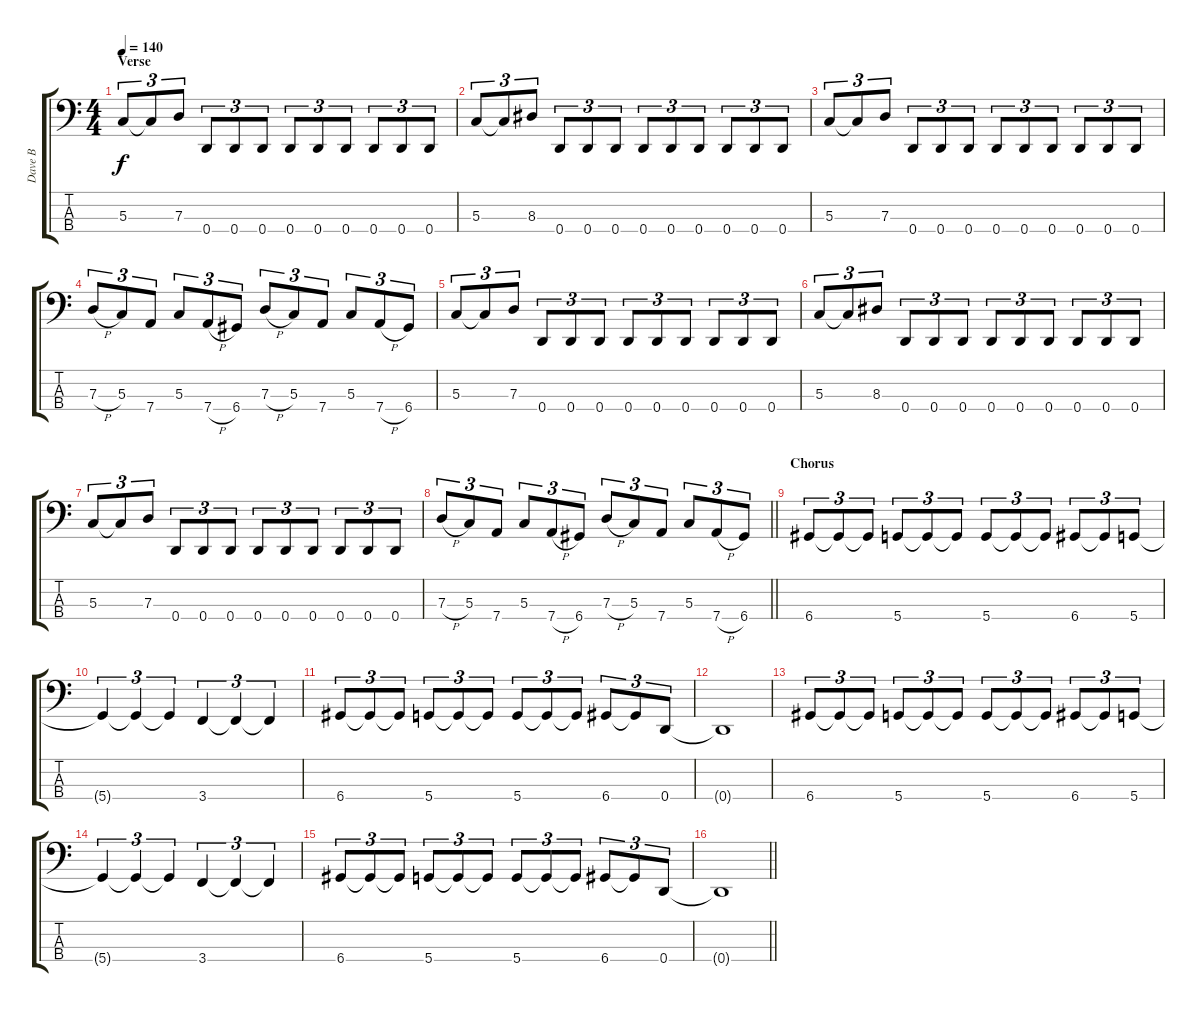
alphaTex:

\track ("Dave B" "Dave B") {instrument electricbassfinger}
\staff {score tabs}
\tuning (F2 C2 G1 D1) {hide}
\ts (4 4)
\section ("" "Verse")
\tempo 140
\clef f4
\ks c
5.3.8{tu (3 2) dy f} 5.3{t}.8{tu (3 2)} 7.3.8{tu (3 2)} 0.4.8{tu (3 2)} 0.4.8{tu (3 2)} 0.4.8{tu (3 2)} 0.4.8{tu (3 2)} 0.4.8{tu (3 2)} 0.4.8{tu (3 2)} 0.4.8{tu (3 2)} 0.4.8{tu (3 2)} 0.4.8{tu (3 2)} |
5.3.8{tu (3 2)} 5.3{t}.8{tu (3 2)} 8.3.8{tu (3 2)} 0.4.8{tu (3 2)} 0.4.8{tu (3 2)} 0.4.8{tu (3 2)} 0.4.8{tu (3 2)} 0.4.8{tu (3 2)} 0.4.8{tu (3 2)} 0.4.8{tu (3 2)} 0.4.8{tu (3 2)} 0.4.8{tu (3 2)} |
5.3.8{tu (3 2)} 5.3{t}.8{tu (3 2)} 7.3.8{tu (3 2)} 0.4.8{tu (3 2)} 0.4.8{tu (3 2)} 0.4.8{tu (3 2)} 0.4.8{tu (3 2)} 0.4.8{tu (3 2)} 0.4.8{tu (3 2)} 0.4.8{tu (3 2)} 0.4.8{tu (3 2)} 0.4.8{tu (3 2)} |
7.3{h}.8{tu (3 2)} 5.3.8{tu (3 2)} 7.4.8{tu (3 2)} 5.3.8{tu (3 2)} 7.4{h}.8{tu (3 2)} 6.4.8{tu (3 2)} 7.3{h}.8{tu (3 2)} 5.3.8{tu (3 2)} 7.4.8{tu (3 2)} 5.3.8{tu (3 2)} 7.4{h}.8{tu (3 2)} 6.4.8{tu (3 2)} |
5.3.8{tu (3 2)} 5.3{t}.8{tu (3 2)} 7.3.8{tu (3 2)} 0.4.8{tu (3 2)} 0.4.8{tu (3 2)} 0.4.8{tu (3 2)} 0.4.8{tu (3 2)} 0.4.8{tu (3 2)} 0.4.8{tu (3 2)} 0.4.8{tu (3 2)} 0.4.8{tu (3 2)} 0.4.8{tu (3 2)} |
5.3.8{tu (3 2)} 5.3{t}.8{tu (3 2)} 8.3.8{tu (3 2)} 0.4.8{tu (3 2)} 0.4.8{tu (3 2)} 0.4.8{tu (3 2)} 0.4.8{tu (3 2)} 0.4.8{tu (3 2)} 0.4.8{tu (3 2)} 0.4.8{tu (3 2)} 0.4.8{tu (3 2)} 0.4.8{tu (3 2)} |
5.3.8{tu (3 2)} 5.3{t}.8{tu (3 2)} 7.3.8{tu (3 2)} 0.4.8{tu (3 2)} 0.4.8{tu (3 2)} 0.4.8{tu (3 2)} 0.4.8{tu (3 2)} 0.4.8{tu (3 2)} 0.4.8{tu (3 2)} 0.4.8{tu (3 2)} 0.4.8{tu (3 2)} 0.4.8{tu (3 2)} |
\barLineRight lightlight
7.3{h}.8{tu (3 2)} 5.3.8{tu (3 2)} 7.4.8{tu (3 2)} 5.3.8{tu (3 2)} 7.4{h}.8{tu (3 2)} 6.4.8{tu (3 2)} 7.3{h}.8{tu (3 2)} 5.3.8{tu (3 2)} 7.4.8{tu (3 2)} 5.3.8{tu (3 2)} 7.4{h}.8{tu (3 2)} 6.4.8{tu (3 2)} |
\section ("" "Chorus")
6.4.8{tu (3 2)} 6.4{t}.8{tu (3 2)} 6.4{t}.8{tu (3 2)} 5.4.8{tu (3 2)} 5.4{t}.8{tu (3 2)} 5.4{t}.8{tu (3 2)} 5.4.8{tu (3 2)} 5.4{t}.8{tu (3 2)} 5.4{t}.8{tu (3 2)} 6.4.8{tu (3 2)} 6.4{t}.8{tu (3 2)} 5.4.8{tu (3 2)} |
5.4{t}.4{tu (3 2)} 5.4{t}.4{tu (3 2)} 5.4{t}.4{tu (3 2)} 3.4.4{tu (3 2)} 3.4{t}.4{tu (3 2)} 3.4{t}.4{tu (3 2)} |
6.4.8{tu (3 2)} 6.4{t}.8{tu (3 2)} 6.4{t}.8{tu (3 2)} 5.4.8{tu (3 2)} 5.4{t}.8{tu (3 2)} 5.4{t}.8{tu (3 2)} 5.4.8{tu (3 2)} 5.4{t}.8{tu (3 2)} 5.4{t}.8{tu (3 2)} 6.4.8{tu (3 2)} 6.4{t}.8{tu (3 2)} 0.4.8{tu (3 2)} |
0.4{t}.1 |
6.4.8{tu (3 2)} 6.4{t}.8{tu (3 2)} 6.4{t}.8{tu (3 2)} 5.4.8{tu (3 2)} 5.4{t}.8{tu (3 2)} 5.4{t}.8{tu (3 2)} 5.4.8{tu (3 2)} 5.4{t}.8{tu (3 2)} 5.4{t}.8{tu (3 2)} 6.4.8{tu (3 2)} 6.4{t}.8{tu (3 2)} 5.4.8{tu (3 2)} |
5.4{t}.4{tu (3 2)} 5.4{t}.4{tu (3 2)} 5.4{t}.4{tu (3 2)} 3.4.4{tu (3 2)} 3.4{t}.4{tu (3 2)} 3.4{t}.4{tu (3 2)} |
6.4.8{tu (3 2)} 6.4{t}.8{tu (3 2)} 6.4{t}.8{tu (3 2)} 5.4.8{tu (3 2)} 5.4{t}.8{tu (3 2)} 5.4{t}.8{tu (3 2)} 5.4.8{tu (3 2)} 5.4{t}.8{tu (3 2)} 5.4{t}.8{tu (3 2)} 6.4.8{tu (3 2)} 6.4{t}.8{tu (3 2)} 0.4.8{tu (3 2)} |
\barLineRight lightlight
0.4{t}.1
